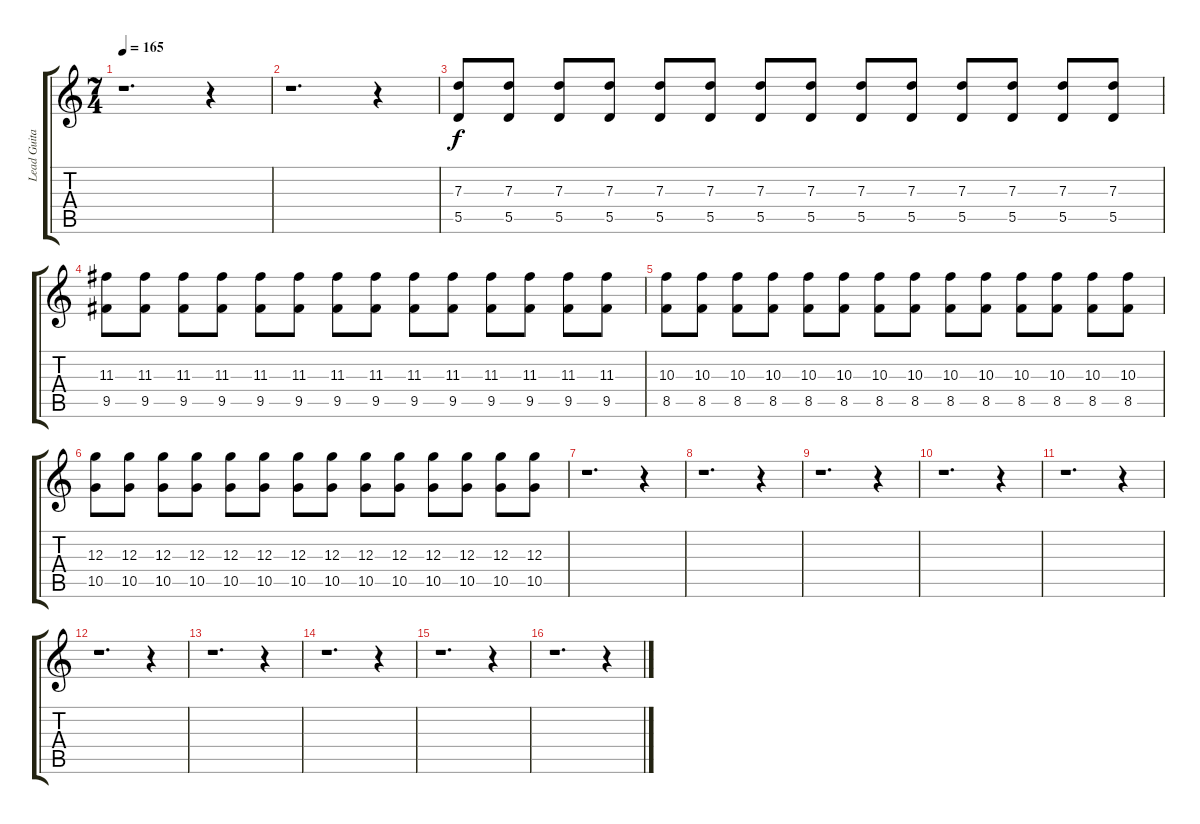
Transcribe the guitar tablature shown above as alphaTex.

\track ("Lead Guitar" "Lead Guita") {instrument distortionguitar}
\staff {score tabs}
\tuning (E4 B3 G3 D3 A2 D2) {hide}
\ts (7 4)
\tempo 165
\clef g2
\ks c
r.1{d dy f} r.4 |
r.1{d} r.4 |
(7.3 5.5).8 (7.3 5.5).8 (7.3 5.5).8 (7.3 5.5).8 (7.3 5.5).8 (7.3 5.5).8 (7.3 5.5).8 (7.3 5.5).8 (7.3 5.5).8 (7.3 5.5).8 (7.3 5.5).8 (7.3 5.5).8 (7.3 5.5).8 (7.3 5.5).8 |
(11.3 9.5).8 (11.3 9.5).8 (11.3 9.5).8 (11.3 9.5).8 (11.3 9.5).8 (11.3 9.5).8 (11.3 9.5).8 (11.3 9.5).8 (11.3 9.5).8 (11.3 9.5).8 (11.3 9.5).8 (11.3 9.5).8 (11.3 9.5).8 (11.3 9.5).8 |
(10.3 8.5).8 (10.3 8.5).8 (10.3 8.5).8 (10.3 8.5).8 (10.3 8.5).8 (10.3 8.5).8 (10.3 8.5).8 (10.3 8.5).8 (10.3 8.5).8 (10.3 8.5).8 (10.3 8.5).8 (10.3 8.5).8 (10.3 8.5).8 (10.3 8.5).8 |
(12.3 10.5).8 (12.3 10.5).8 (12.3 10.5).8 (12.3 10.5).8 (12.3 10.5).8 (12.3 10.5).8 (12.3 10.5).8 (12.3 10.5).8 (12.3 10.5).8 (12.3 10.5).8 (12.3 10.5).8 (12.3 10.5).8 (12.3 10.5).8 (12.3 10.5).8 |
r.1{d} r.4 |
r.1{d} r.4 |
r.1{d} r.4 |
r.1{d} r.4 |
r.1{d} r.4 |
r.1{d} r.4 |
r.1{d} r.4 |
r.1{d} r.4 |
r.1{d} r.4 |
r.1{d} r.4
